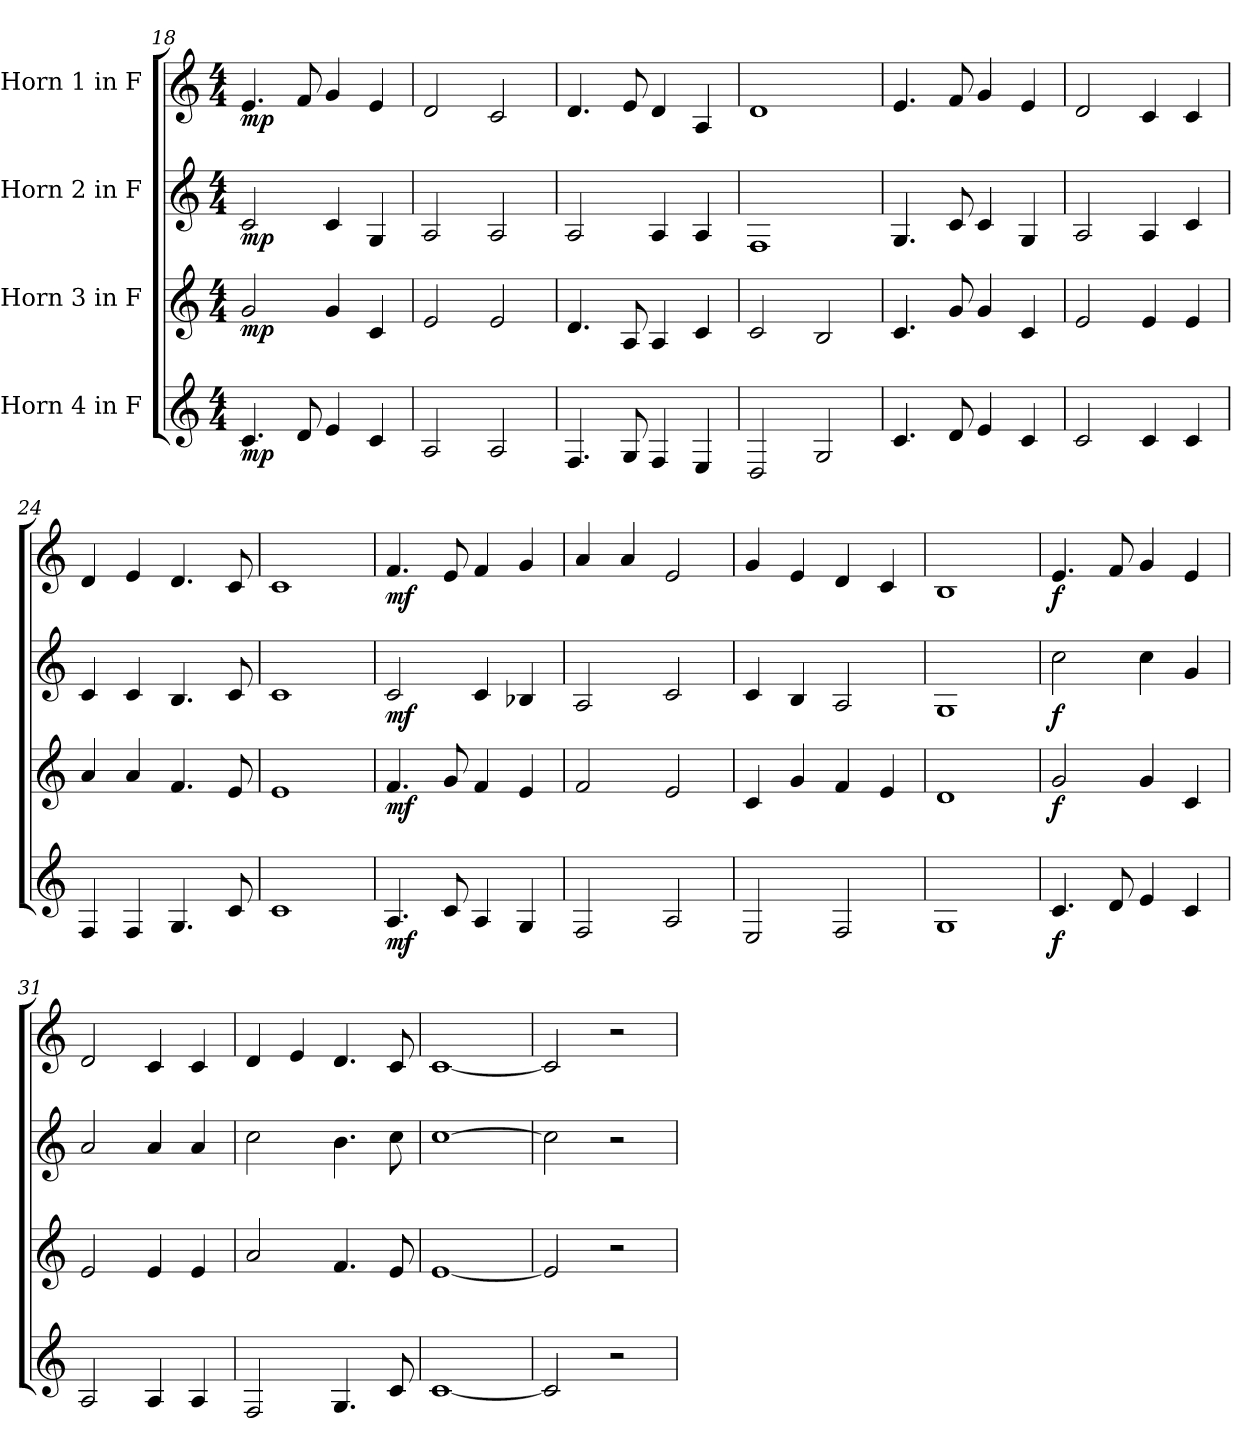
**kern	**dynam	**kern	**dynam	**kern	**dynam	**kern	**dynam
*part4	*part4	*part3	*part3	*part2	*part2	*part1	*part1
*staff4	*staff4	*staff3	*staff3	*staff2	*staff2	*staff1	*staff1
*I"Horn 4 in F	*	*I"Horn 3 in F	*	*I"Horn 2 in F	*	*I"Horn 1 in F	*
!!LO:LB:g=z
*clefG2	*	*clefG2	*	*clefG2	*	*clefG2	*
*ITrd4c7	*	*ITrd4c7	*	*ITrd4c7	*	*ITrd4c7	*
*k[b-]	*	*k[b-]	*	*k[b-]	*	*k[b-]	*
*M4/4	*	*M4/4	*	*M4/4	*	*M4/4	*
=18	=18	=18	=18	=18	=18	=18	=18
!	!LO:DY:b	!	!LO:DY:b	!	!LO:DY:b	!	!LO:DY:b
4.F/	mp	2c/	mp	2F/	mp	4.A/	mp
8G/	.	.	.	.	.	8B-/	.
4A/	.	4c/	.	4F/	.	4c/	.
4F/	.	4F/	.	4C/	.	4A/	.
=19	=19	=19	=19	=19	=19	=19	=19
2D/	.	2A/	.	2D/	.	2G/	.
2D/	.	2A/	.	2D/	.	2F/	.
=20	=20	=20	=20	=20	=20	=20	=20
4.BB-/	.	4.G/	.	2D/	.	4.G/	.
8C/	.	8D/	.	.	.	8A/	.
4BB-/	.	4D/	.	4D/	.	4G/	.
4AA/	.	4F/	.	4D/	.	4D/	.
=21	=21	=21	=21	=21	=21	=21	=21
2GG/	.	2F/	.	1BB-	.	1G	.
2C/	.	2E/	.	.	.	.	.
=22	=22	=22	=22	=22	=22	=22	=22
4.F/	.	4.F/	.	4.C/	.	4.A/	.
8G/	.	8c/	.	8F/	.	8B-/	.
4A/	.	4c/	.	4F/	.	4c/	.
4F/	.	4F/	.	4C/	.	4A/	.
=23	=23	=23	=23	=23	=23	=23	=23
2F/	.	2A/	.	2D/	.	2G/	.
4F/	.	4A/	.	4D/	.	4F/	.
4F/	.	4A/	.	4F/	.	4F/	.
=24	=24	=24	=24	=24	=24	=24	=24
4BB-/	.	4d/	.	4F/	.	4G/	.
4BB-/	.	4d/	.	4F/	.	4A/	.
4.C/	.	4.B-/	.	4.E/	.	4.G/	.
8F/	.	8A/	.	8F/	.	8F/	.
=25	=25	=25	=25	=25	=25	=25	=25
1F	.	1A	.	1F	.	1F	.
!!LO:PB:g=z
=26	=26	=26	=26	=26	=26	=26	=26
!	!LO:DY:b	!	!LO:DY:b	!	!LO:DY:b	!	!LO:DY:b
4.D/	mf	4.B-/	mf	2F/	mf	4.B-/	mf
8F/	.	8c/	.	.	.	8A/	.
4D/	.	4B-/	.	4F/	.	4B-/	.
4C/	.	4A/	.	4E-X/	.	4c/	.
=27	=27	=27	=27	=27	=27	=27	=27
2BB-/	.	2B-/	.	2D/	.	4d/	.
.	.	.	.	.	.	4d/	.
2D/	.	2A/	.	2F/	.	2A/	.
=28	=28	=28	=28	=28	=28	=28	=28
2AA/	.	4F/	.	4F/	.	4c/	.
.	.	4c/	.	4E/	.	4A/	.
2BB-/	.	4B-/	.	2D/	.	4G/	.
.	.	4A/	.	.	.	4F/	.
=29	=29	=29	=29	=29	=29	=29	=29
1C	.	1G	.	1C	.	1E	.
=30	=30	=30	=30	=30	=30	=30	=30
!	!LO:DY:b	!	!LO:DY:b	!	!LO:DY:b	!	!LO:DY:b
4.F/	f	2c/	f	2f\	f	4.A/	f
8G/	.	.	.	.	.	8B-/	.
4A/	.	4c/	.	4f\	.	4c/	.
4F/	.	4F/	.	4c/	.	4A/	.
=31	=31	=31	=31	=31	=31	=31	=31
2D/	.	2A/	.	2d/	.	2G/	.
4D/	.	4A/	.	4d/	.	4F/	.
4D/	.	4A/	.	4d/	.	4F/	.
=32	=32	=32	=32	=32	=32	=32	=32
2BB-/	.	2d/	.	2f\	.	4G/	.
.	.	.	.	.	.	4A/	.
4.C/	.	4.B-/	.	4.e\	.	4.G/	.
8F/	.	8A/	.	8f\	.	8F/	.
=33	=33	=33	=33	=33	=33	=33	=33
[1F	.	[1A	.	[1f	.	[1F	.
=34	=34	=34	=34	=34	=34	=34	=34
2F/]	.	2A/]	.	2f\]	.	2F/]	.
2r	.	2r	.	2r	.	2r	.
=	=	=	=	=	=	=	=
*-	*-	*-	*-	*-	*-	*-	*-
